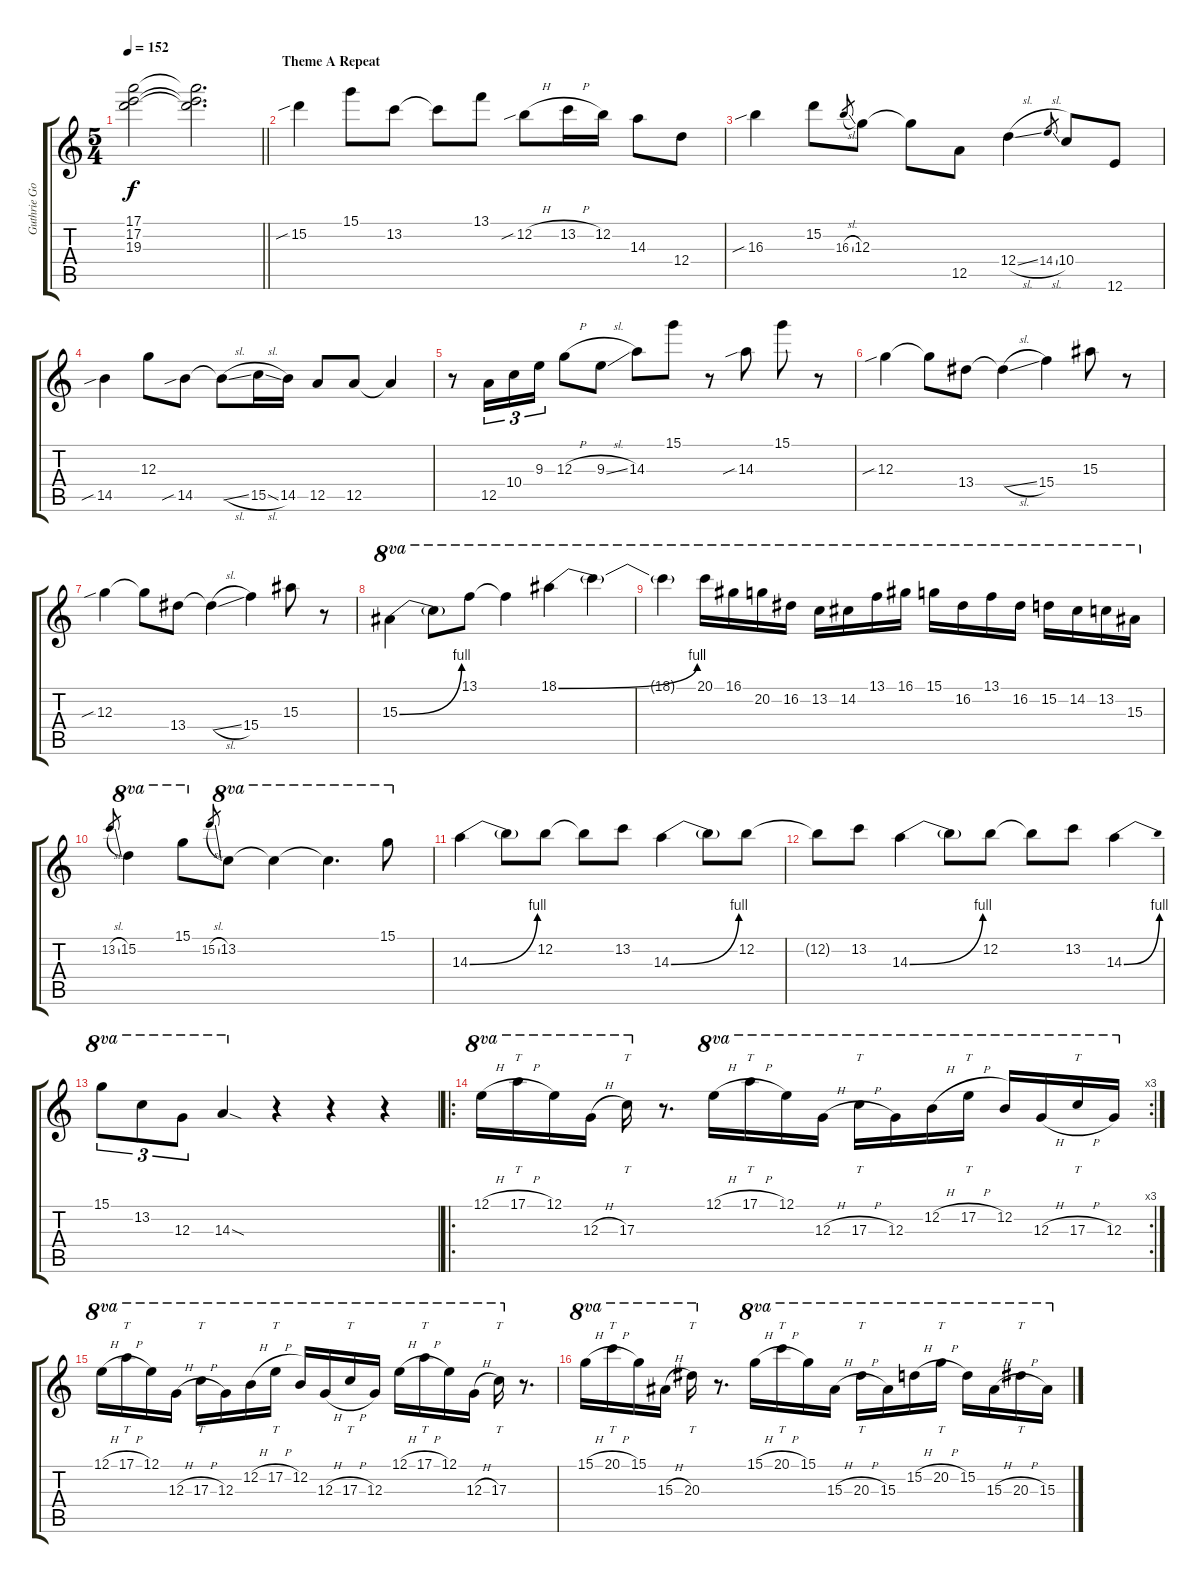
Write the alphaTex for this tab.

\track ("Guthrie Govan" "Guthrie Go") {instrument overdrivenguitar}
\staff {score tabs}
\tuning (E4 B3 G3 D3 A2 E2) {hide}
\ts (5 4)
\tempo 152
\clef g2
\barLineRight lightlight
\ks c
(17.1{t} 17.2{t} 19.3{t}).2{dy f} (17.1{t} 17.2{t} 19.3{t}).2{d} |
\section ("" "Theme A Repeat")
15.2{sib}.4 15.1.8 13.2.8 13.2{t}.8 13.1.8 12.2{sib h}.8 13.2{h}.16 12.2.16 14.3.8 12.4.8 |
16.3{sib}.4 15.2.8 16.3{sl}.8{gr} 12.3.8 12.3{t}.8 12.5.8 12.4{sl}.4 14.4{sl}.8{gr} 10.4.8 12.6.8 |
14.5{sib}.4 12.3.8 14.5{sib}.8 14.5{sl t}.8 15.5{sl}.16 14.5.16 12.5.8 12.5.8 12.5{t}.4 |
r.8 12.5.16{tu (3 2)} 10.4.16{tu (3 2)} 9.3.16{tu (3 2)} 12.3{h}.8 9.3{sl}.8 14.3.8 15.1.8 r.8 14.3{sib}.8 15.1.8 r.8 |
12.3{sib}.4 12.3{t}.8 13.4.8 13.4{sl t}.4 15.4.4 15.3.8 r.8 |
12.3{sib}.4 12.3{t}.8 13.4.8 13.4{sl t}.4 15.4.4 15.3.8 r.8 |
15.3{be (bend 0 0 60 4)}.4{ot 8va beam Down} 15.3{t}.8{ot 8va} 13.1.8{ot 8va} 13.1{t}.4{ot 8va} 18.1{be (bend 0 0 60 4)}.4{ot 8va} 18.1{t}.4{ot 8va} |
18.1{t}.4{ot 8va} 20.1.16{ot 8va} 16.1.16{ot 8va} 20.2.16{ot 8va} 16.2.16{ot 8va} 13.2.16{ot 8va} 14.2.16{ot 8va} 13.1.16{ot 8va} 16.1.16{ot 8va} 15.1.16{ot 8va} 16.2.16{ot 8va} 13.1.16{ot 8va} 16.2.16{ot 8va} 15.2.16{ot 8va} 14.2.16{ot 8va} 13.2.16{ot 8va} 15.3.16{ot 8va} |
13.2{sl}.8{gr} 15.2.4{ot 8va} 15.1.8{ot 8va} 15.2{sl}.8{gr} 13.2.8{ot 8va} 13.2{t}.4{ot 8va} 13.2{t}.4{d ot 8va} 15.1.8{ot 8va} |
14.3{be (bend 0 0 60 4)}.4 14.3{t}.8 12.2.8 12.2{t}.8 13.2.8 14.3{be (bend 0 0 60 4)}.4 14.3{t}.8 12.2.8 |
12.2{t}.8 13.2.8 14.3{be (bend 0 0 60 4)}.4 14.3{t}.8 12.2.8 12.2{t}.8 13.2.8 14.3{be (bend 0 0 60 4)}.4 |
15.1.8{tu (3 2) ot 8va} 13.2.8{tu (3 2) ot 8va} 12.3.8{tu (3 2) ot 8va} 14.3{sod}.4{ot 8va} r.4 r.4 r.4 |
\ro
\rc 3
12.1{h}.16{ot 8va} 17.1{h}.16{tt ot 8va} 12.1.16{ot 8va} 12.3{h}.16{ot 8va} 17.3.16{tt ot 8va} r.8{d} 12.1{h}.16{ot 8va} 17.1{h}.16{tt ot 8va} 12.1.16{ot 8va} 12.3{h}.16{ot 8va} 17.3{h}.16{tt ot 8va} 12.3.16{ot 8va} 12.2{h}.16{ot 8va} 17.2{h}.16{tt ot 8va} 12.2.16{ot 8va} 12.3{h}.16{ot 8va} 17.3{h}.16{tt ot 8va} 12.3.16{ot 8va} |
12.1{h}.16{ot 8va} 17.1{h}.16{tt ot 8va} 12.1.16{ot 8va} 12.3{h}.16{ot 8va} 17.3{h}.16{tt ot 8va} 12.3.16{ot 8va} 12.2{h}.16{ot 8va} 17.2{h}.16{tt ot 8va} 12.2.16{ot 8va} 12.3{h}.16{ot 8va} 17.3{h}.16{tt ot 8va} 12.3.16{ot 8va} 12.1{h}.16{ot 8va} 17.1{h}.16{tt ot 8va} 12.1.16{ot 8va} 12.3{h}.16{ot 8va} 17.3.16{tt ot 8va} r.8{d} |
15.1{h}.16{ot 8va} 20.1{h}.16{tt ot 8va} 15.1.16{ot 8va} 15.3{h}.16{ot 8va} 20.3.16{tt ot 8va} r.8{d} 15.1{h}.16{ot 8va} 20.1{h}.16{tt ot 8va} 15.1.16{ot 8va} 15.3{h}.16{ot 8va} 20.3{h}.16{tt ot 8va} 15.3.16{ot 8va} 15.2{h}.16{ot 8va} 20.2{h}.16{tt ot 8va} 15.2.16{ot 8va} 15.3{h}.16{ot 8va} 20.3{h}.16{tt ot 8va} 15.3.16{ot 8va}
